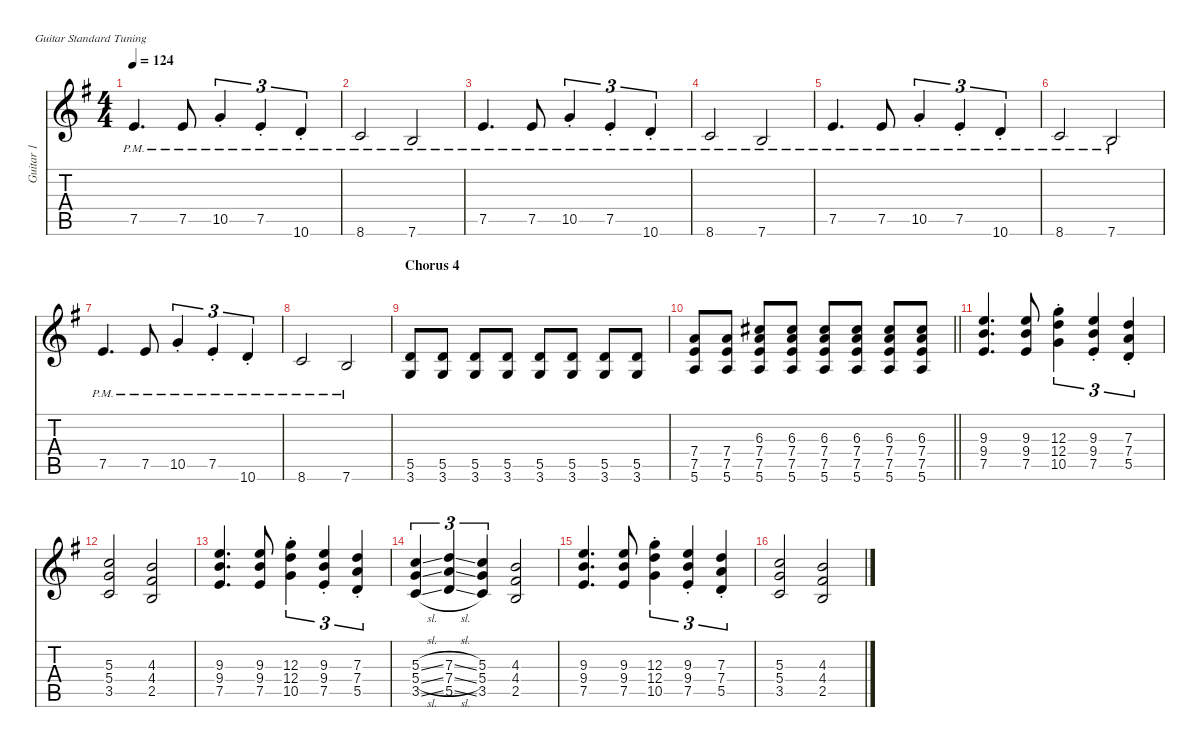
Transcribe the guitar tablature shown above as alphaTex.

\defaultSystemsLayout 4
\hideDynamics
\bracketExtendMode nobrackets
\otherSystemsTrackNameOrientation horizontal
\track ("Guitar 1" "Guitar 1") {defaultSystemsLayout 8 instrument distortionguitar}
\staff {score tabs}
\tuning (E4 B3 G3 D3 A2 E2)
\ts (4 4)
\tempo 124
\clef g2
\ks eminor
7.5{pm acc forcenatural}.4{d dy ppp beam Up} 7.5{pm acc forcenatural}.8{beam Up} 10.5{pm st acc forcenatural}.4{tu (3 2) beam Up} 7.5{pm st acc forcenatural}.4{tu (3 2) beam Up} 10.6{pm st acc forcenatural}.4{tu (3 2) beam Up} |
8.6{pm acc forcenatural}.2{beam Up} 7.6{pm acc forcenatural}.2{beam Up} |
7.5{pm acc forcenatural}.4{d beam Up} 7.5{pm acc forcenatural}.8{beam Up} 10.5{pm st acc forcenatural}.4{tu (3 2) beam Up} 7.5{pm st acc forcenatural}.4{tu (3 2) beam Up} 10.6{pm st acc forcenatural}.4{tu (3 2) beam Up} |
8.6{pm acc forcenatural}.2{beam Up} 7.6{pm acc forcenatural}.2{beam Up} |
7.5{pm acc forcenatural}.4{d beam Up} 7.5{pm acc forcenatural}.8{beam Up} 10.5{pm st acc forcenatural}.4{tu (3 2) beam Up} 7.5{pm st acc forcenatural}.4{tu (3 2) beam Up} 10.6{pm st acc forcenatural}.4{tu (3 2) beam Up} |
8.6{pm acc forcenatural}.2{beam Up} 7.6{pm acc forcenatural}.2{beam Up} |
7.5{pm acc forcenatural}.4{d beam Up} 7.5{pm acc forcenatural}.8{beam Up} 10.5{pm st acc forcenatural}.4{tu (3 2) beam Up} 7.5{pm st acc forcenatural}.4{tu (3 2) beam Up} 10.6{pm st acc forcenatural}.4{tu (3 2) beam Up} |
8.6{pm acc forcenatural}.2{beam Up} 7.6{pm acc forcenatural}.2{beam Up} |
\section ("" "Chorus 4")
(3.6{acc forcenatural} 5.5{acc forcenatural}).8{dy f beam Up} (3.6{acc forcenatural} 5.5{acc forcenatural}).8{beam Up} (3.6{acc forcenatural} 5.5{acc forcenatural}).8{beam Up} (3.6{acc forcenatural} 5.5{acc forcenatural}).8{beam Up} (3.6{acc forcenatural} 5.5{acc forcenatural}).8{beam Up} (3.6{acc forcenatural} 5.5{acc forcenatural}).8{beam Up} (3.6{acc forcenatural} 5.5{acc forcenatural}).8{beam Up} (3.6{acc forcenatural} 5.5{acc forcenatural}).8{beam Up} |
\barLineRight lightlight
(5.6{acc forcenatural} 7.5{acc forcenatural} 7.4{acc forcenatural}).8{beam Up} (5.6{acc forcenatural} 7.5{acc forcenatural} 7.4{acc forcenatural}).8{beam Up} (5.6{acc forcenatural} 7.5{acc forcenatural} 7.4{acc forcenatural} 6.3{acc #}).8{beam Up} (5.6{acc forcenatural} 7.5{acc forcenatural} 7.4{acc forcenatural} 6.3{acc #}).8{beam Up} (5.6{acc forcenatural} 7.5{acc forcenatural} 7.4{acc forcenatural} 6.3{acc #}).8{beam Up} (5.6{acc forcenatural} 7.5{acc forcenatural} 7.4{acc forcenatural} 6.3{acc #}).8{beam Up} (5.6{acc forcenatural} 7.5{acc forcenatural} 7.4{acc forcenatural} 6.3{acc #}).8{beam Up} (5.6{acc forcenatural} 7.5{acc forcenatural} 7.4{acc forcenatural} 6.3{acc #}).8{beam Up} |
(9.4{acc forcenatural} 9.3{acc forcenatural} 7.5{acc forcenatural}).4{d beam Up} (9.3{acc forcenatural} 9.4{acc forcenatural} 7.5{acc forcenatural}).8{beam Up} (12.4{st acc forcenatural} 12.3{st acc forcenatural} 10.5{st acc forcenatural}).4{tu (3 2) beam Down} (9.3{st acc forcenatural} 9.4{st acc forcenatural} 7.5{st acc forcenatural}).4{tu (3 2) beam Up} (7.4{st acc forcenatural} 7.3{st acc forcenatural} 5.5{st acc forcenatural}).4{tu (3 2) beam Up} |
(5.3{acc forcenatural} 5.4{acc forcenatural} 3.5{acc forcenatural}).2{beam Up} (4.4{acc #} 4.3{acc forcenatural} 2.5{acc forcenatural}).2{beam Up} |
(9.4{acc forcenatural} 9.3{acc forcenatural} 7.5{acc forcenatural}).4{d beam Up} (9.3{acc forcenatural} 9.4{acc forcenatural} 7.5{acc forcenatural}).8{beam Up} (12.4{st acc forcenatural} 12.3{st acc forcenatural} 10.5{st acc forcenatural}).4{tu (3 2) beam Down} (9.3{st acc forcenatural} 9.4{st acc forcenatural} 7.5{st acc forcenatural}).4{tu (3 2) beam Up} (7.4{st acc forcenatural} 7.3{st acc forcenatural} 5.5{st acc forcenatural}).4{tu (3 2) beam Up} |
(5.3{sl acc forcenatural} 5.4{sl acc forcenatural} 3.5{sl acc forcenatural}).4{tu (3 2) beam Up} (7.3{sl acc forcenatural} 7.4{sl acc forcenatural} 5.5{sl acc forcenatural}).4{tu (3 2) beam Up} (5.3{acc forcenatural} 5.4{acc forcenatural} 3.5{acc forcenatural}).4{tu (3 2) beam Up} (4.4{acc #} 4.3{acc forcenatural} 2.5{acc forcenatural}).2{beam Up} |
(9.4{acc forcenatural} 9.3{acc forcenatural} 7.5{acc forcenatural}).4{d beam Up} (9.3{acc forcenatural} 9.4{acc forcenatural} 7.5{acc forcenatural}).8{beam Up} (12.4{st acc forcenatural} 12.3{st acc forcenatural} 10.5{st acc forcenatural}).4{tu (3 2) beam Down} (9.3{st acc forcenatural} 9.4{st acc forcenatural} 7.5{st acc forcenatural}).4{tu (3 2) beam Up} (7.4{st acc forcenatural} 7.3{st acc forcenatural} 5.5{st acc forcenatural}).4{tu (3 2) beam Up} |
(5.3{acc forcenatural} 5.4{acc forcenatural} 3.5{acc forcenatural}).2{beam Up} (4.4{acc #} 4.3{acc forcenatural} 2.5{acc forcenatural}).2{beam Up}
